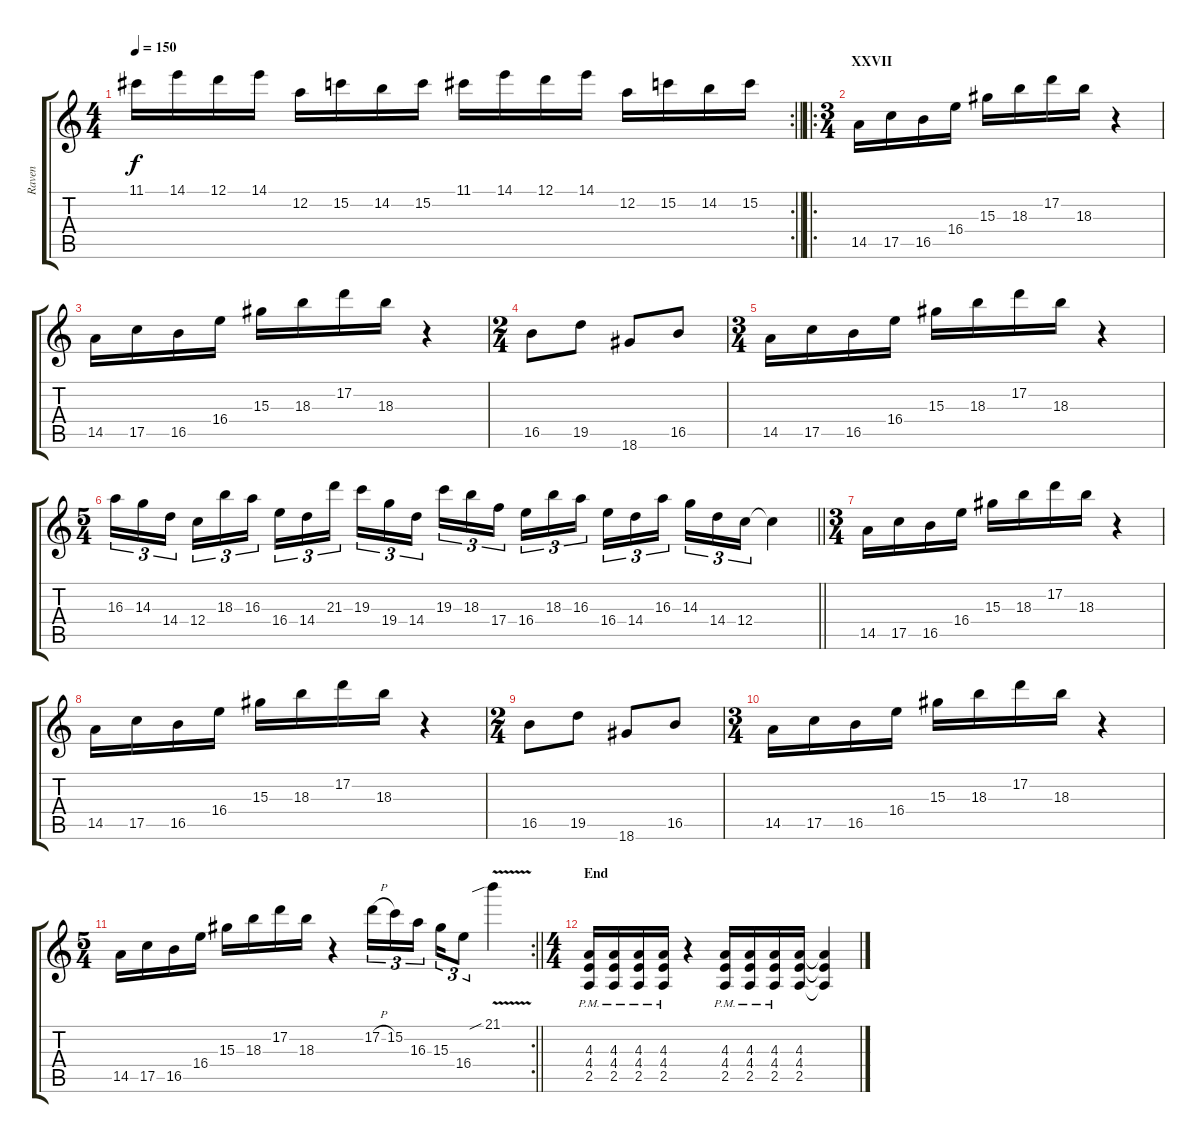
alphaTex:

\track ("Raven" "Raven") {instrument distortionguitar}
\staff {score tabs}
\tuning (D4 A3 F3 C3 G2 D2) {hide}
\rc 2
\ts (4 4)
\tempo 150
\clef g2
\barLineRight lightlight
\ks c
11.1.16{dy f} 14.1.16 12.1.16 14.1.16 12.2.16 15.2.16 14.2.16 15.2.16 11.1.16 14.1.16 12.1.16 14.1.16 12.2.16 15.2.16 14.2.16 15.2.16 |
\ro
\ts (3 4)
\section ("" "XXVII")
14.5.16 17.5.16 16.5.16 16.4.16 15.3.16 18.3.16 17.2.16 18.3.16 r.4 |
14.5.16 17.5.16 16.5.16 16.4.16 15.3.16 18.3.16 17.2.16 18.3.16 r.4 |
\ts (2 4)
16.5.8 19.5.8 18.6.8 16.5.8 |
\ts (3 4)
14.5.16 17.5.16 16.5.16 16.4.16 15.3.16 18.3.16 17.2.16 18.3.16 r.4 |
\ts (5 4)
\barLineRight lightlight
16.3.16{tu (3 2)} 14.3.16{tu (3 2)} 14.4.16{tu (3 2) beam splitsecondary} 12.4.16{tu (3 2)} 18.3.16{tu (3 2)} 16.3.16{tu (3 2)} 16.4.16{tu (3 2)} 14.4.16{tu (3 2)} 21.3.16{tu (3 2) beam splitsecondary} 19.3.16{tu (3 2)} 19.4.16{tu (3 2)} 14.4.16{tu (3 2)} 19.3.16{tu (3 2)} 18.3.16{tu (3 2)} 17.4.16{tu (3 2) beam splitsecondary} 16.4.16{tu (3 2)} 18.3.16{tu (3 2)} 16.3.16{tu (3 2)} 16.4.16{tu (3 2)} 14.4.16{tu (3 2)} 16.3.16{tu (3 2) beam splitsecondary} 14.3.16{tu (3 2)} 14.4.16{tu (3 2)} 12.4.16{tu (3 2)} 12.4{t}.4 |
\ts (3 4)
\section ("" "")
14.5.16 17.5.16 16.5.16 16.4.16 15.3.16 18.3.16 17.2.16 18.3.16 r.4 |
14.5.16 17.5.16 16.5.16 16.4.16 15.3.16 18.3.16 17.2.16 18.3.16 r.4 |
\ts (2 4)
16.5.8 19.5.8 18.6.8 16.5.8 |
\ts (3 4)
14.5.16 17.5.16 16.5.16 16.4.16 15.3.16 18.3.16 17.2.16 18.3.16 r.4 |
\rc 2
\ts (5 4)
\barLineRight lightlight
14.5.16 17.5.16 16.5.16 16.4.16 15.3.16 18.3.16 17.2.16 18.3.16 r.4 17.2{h}.16{tu (3 2)} 15.2.16{tu (3 2)} 16.3.16{tu (3 2) beam splitsecondary} 15.3.16{tu (3 2)} 16.4.8{tu (3 2)} 21.1{v sib}.4 |
\ts (4 4)
\section ("" "End")
(4.3{pm} 4.4{pm} 2.5{pm}).16 (4.3{pm} 4.4{pm} 2.5{pm}).16 (4.3{pm} 4.4{pm} 2.5{pm}).16 (4.3{pm} 4.4{pm} 2.5{pm}).16 r.4 (4.3{pm} 4.4{pm} 2.5{pm}).16 (4.3{pm} 4.4{pm} 2.5{pm}).16 (4.3{pm} 4.4{pm} 2.5{pm}).16 (4.3 4.4 2.5).16 (4.3{t} 4.4{t} 2.5{t}).4
